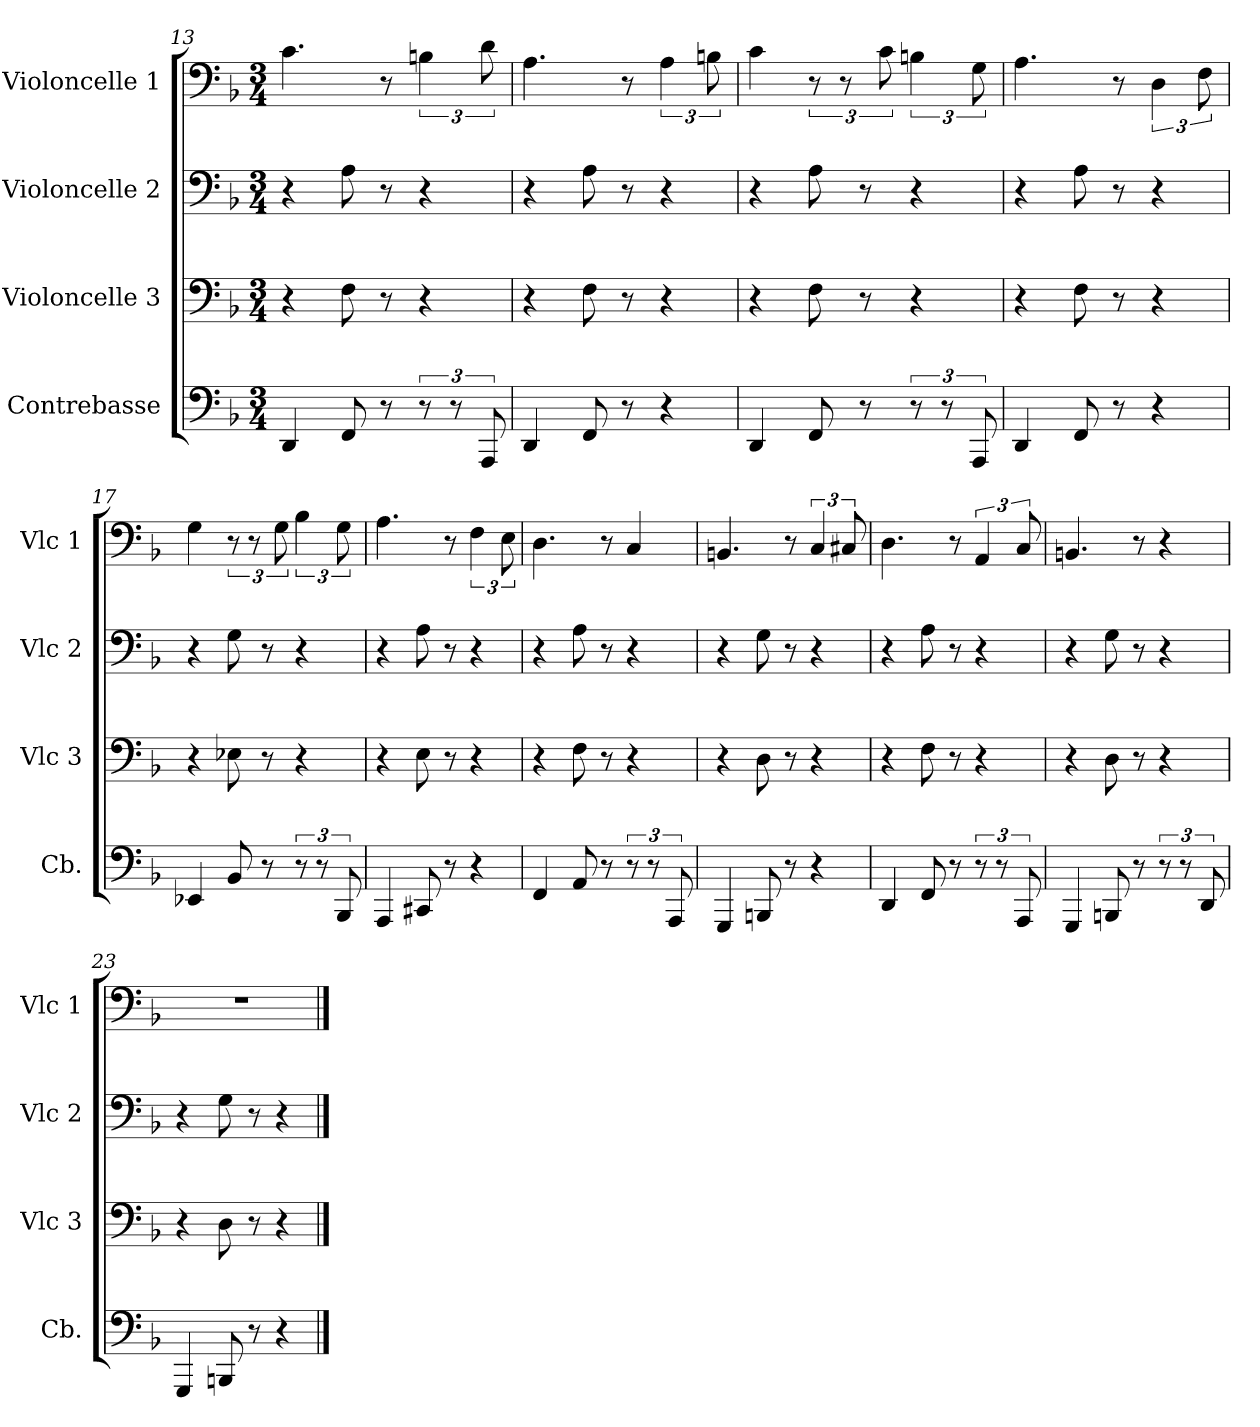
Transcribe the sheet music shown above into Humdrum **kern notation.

**kern	**kern	**kern	**kern
*part4	*part3	*part2	*part1
*staff4	*staff3	*staff2	*staff1
*I"Contrebasse	*I"Violoncelle 3	*I"Violoncelle 2	*I"Violoncelle 1
*I'Cb.	*I'Vlc 3	*I'Vlc 2	*I'Vlc 1
*clefF4	*clefF4	*clefF4	*clefF4
*ITrd7c12	*	*	*
*k[b-]	*k[b-]	*k[b-]	*k[b-]
*M3/4	*M3/4	*M3/4	*M3/4
=13	=13	=13	=13
4DDD/	4r	4r	4.c\
8FFF/	8F\	8A\	.
8r	8r	8r	8r
12r	4r	4r	6Bn\
12r	.	.	.
12AAAA/	.	.	12d\
=14	=14	=14	=14
4DDD/	4r	4r	4.A\
8FFF/	8F\	8A\	.
8r	8r	8r	8r
4r	4r	4r	6A\
.	.	.	12Bn\
=15	=15	=15	=15
4DDD/	4r	4r	4c\
8FFF/	8F\	8A\	12r
.	.	.	12r
8r	8r	8r	.
.	.	.	12c\
12r	4r	4r	6Bn\
12r	.	.	.
12AAAA/	.	.	12G\
=16	=16	=16	=16
4DDD/	4r	4r	4.A\
8FFF/	8F\	8A\	.
8r	8r	8r	8r
4r	4r	4r	6D\
.	.	.	12F\
=17	=17	=17	=17
4EEE-X/	4r	4r	4G\
8BBB-/	8E-X\	8G\	12r
.	.	.	12r
8r	8r	8r	.
.	.	.	12G\
12r	4r	4r	6B-\
12r	.	.	.
12BBBB-/	.	.	12G\
=18	=18	=18	=18
4AAAA/	4r	4r	4.A\
8CCC#X/	8E\	8A\	.
8r	8r	8r	8r
4r	4r	4r	6F\
.	.	.	12E\
=19	=19	=19	=19
4FFF/	4r	4r	4.D\
8AAA/	8F\	8A\	.
8r	8r	8r	8r
12r	4r	4r	4C/
12r	.	.	.
12AAAA/	.	.	.
=20	=20	=20	=20
4GGGG/	4r	4r	4.BBn/
8BBBBn/	8D\	8G\	.
8r	8r	8r	8r
4r	4r	4r	6C/
.	.	.	12C#X/
=21	=21	=21	=21
4DDD/	4r	4r	4.D\
8FFF/	8F\	8A\	.
8r	8r	8r	8r
12r	4r	4r	6AA/
12r	.	.	.
12AAAA/	.	.	12C/
=22	=22	=22	=22
4GGGG/	4r	4r	4.BBn/
8BBBBn/	8D\	8G\	.
8r	8r	8r	8r
12r	4r	4r	4r
12r	.	.	.
12DDD/	.	.	.
=23	=23	=23	=23
4GGGG/	4r	4r	2.r
8BBBBn/	8D\	8G\	.
8r	8r	8r	.
4r	4r	4r	.
==	==	==	==
*-	*-	*-	*-
